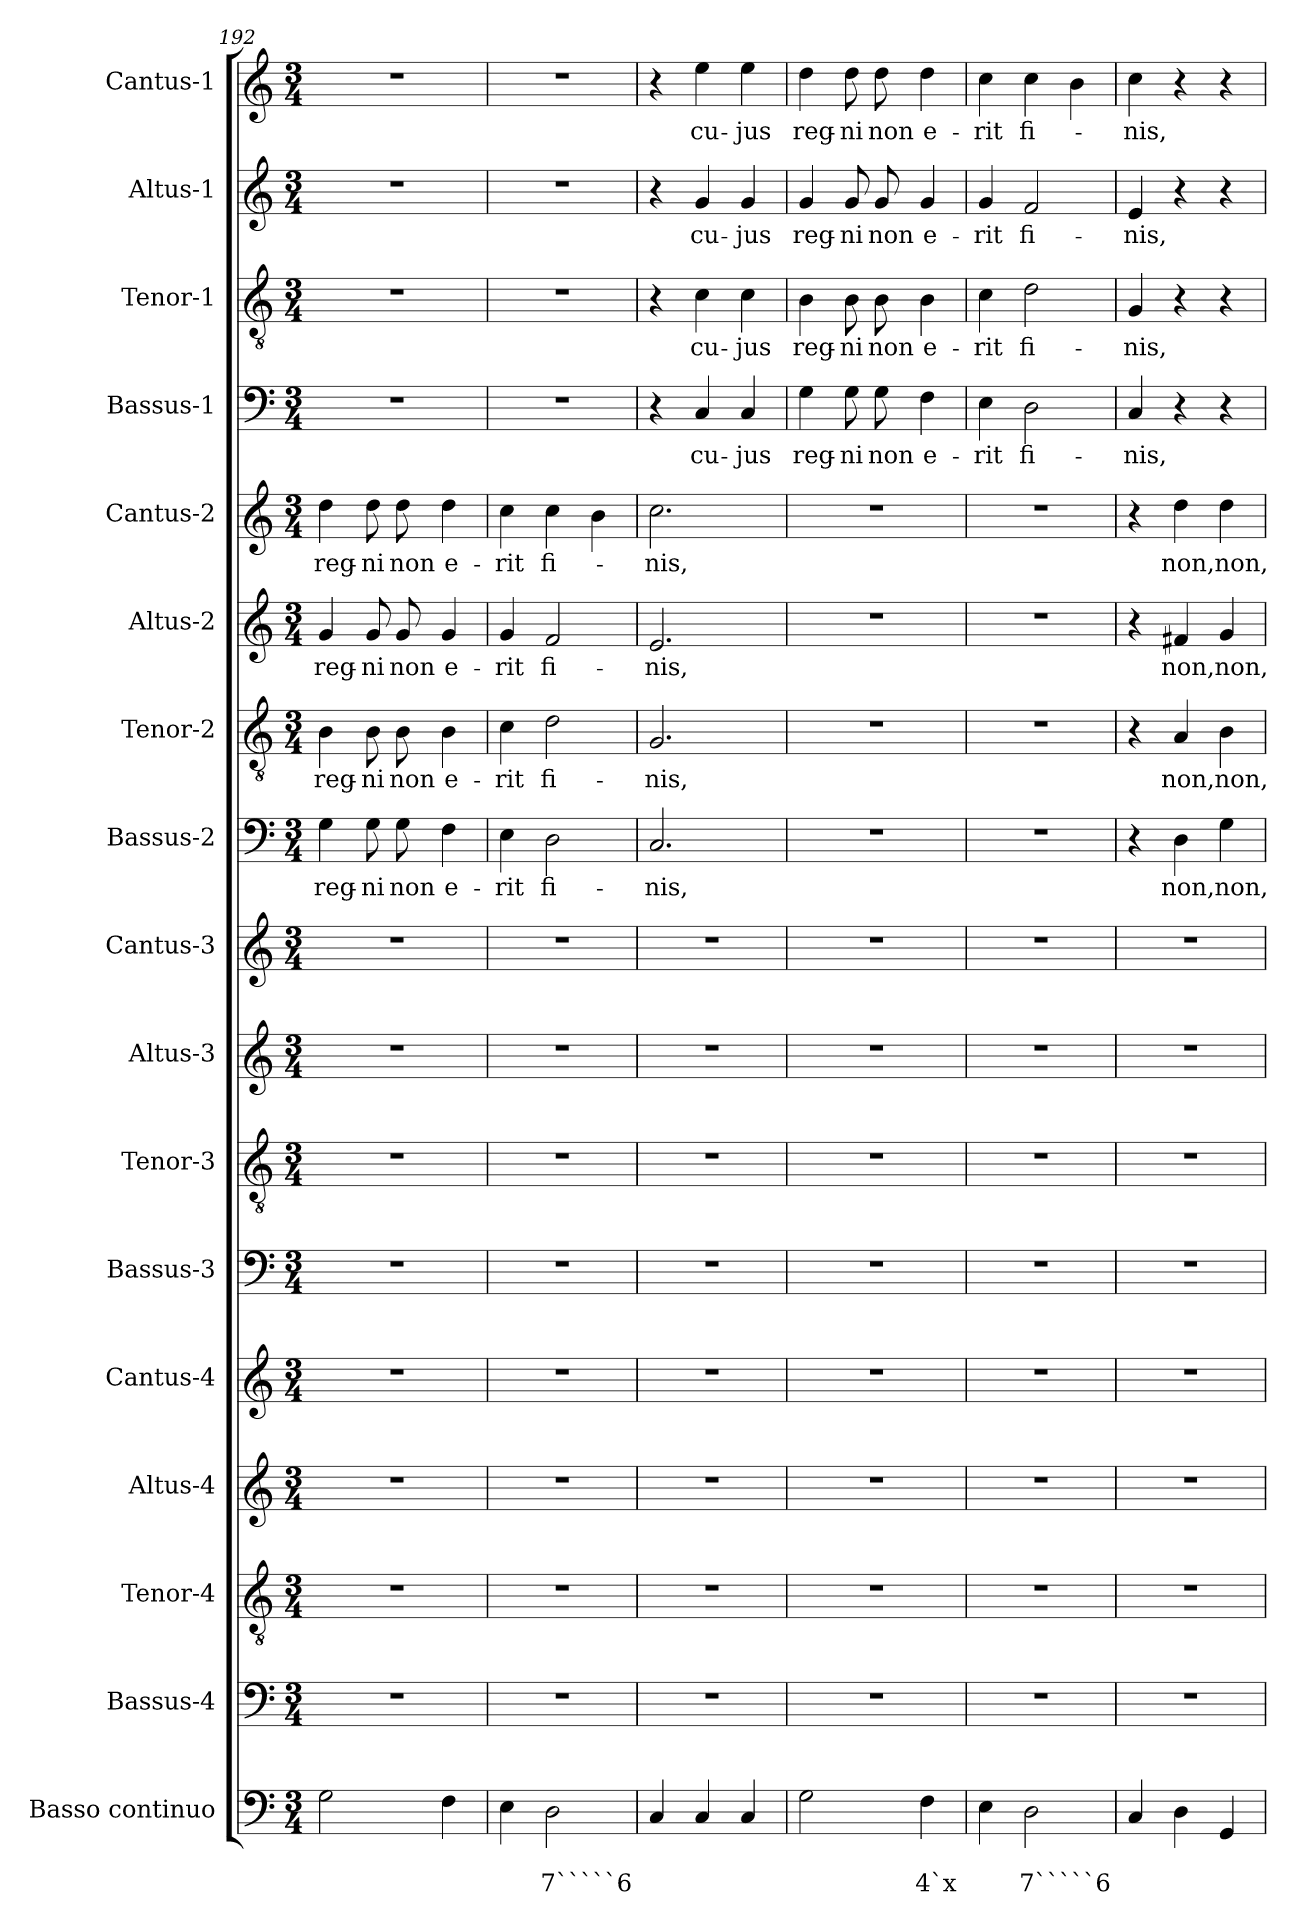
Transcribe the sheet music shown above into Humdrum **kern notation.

**kern	**text	**text	**kern	**kern	**kern	**kern	**kern	**kern	**kern	**kern	**kern	**text	**kern	**text	**kern	**text	**kern	**text	**kern	**text	**kern	**text	**kern	**text	**kern	**text
*part17	*part17	*part17	*part16	*part15	*part14	*part13	*part12	*part11	*part10	*part9	*part8	*part8	*part7	*part7	*part6	*part6	*part5	*part5	*part4	*part4	*part3	*part3	*part2	*part2	*part1	*part1
*staff17	*staff17	*staff17	*staff16	*staff15	*staff14	*staff13	*staff12	*staff11	*staff10	*staff9	*staff8	*staff8	*staff7	*staff7	*staff6	*staff6	*staff5	*staff5	*staff4	*staff4	*staff3	*staff3	*staff2	*staff2	*staff1	*staff1
*I"Basso continuo	*	*	*I"Bassus-4	*I"Tenor-4	*I"Altus-4	*I"Cantus-4	*I"Bassus-3	*I"Tenor-3	*I"Altus-3	*I"Cantus-3	*I"Bassus-2	*	*I"Tenor-2	*	*I"Altus-2	*	*I"Cantus-2	*	*I"Bassus-1	*	*I"Tenor-1	*	*I"Altus-1	*	*I"Cantus-1	*
*I'BC2	*	*	*I'B4	*I'T4	*I'A4	*I'C4	*I'B3	*I'T3	*I'A3	*I'C3	*I'B2	*	*I'T2	*	*I'A-2	*	*I'C2	*	*I'B1	*	*I'T1	*	*I'A1	*	*I'C1	*
*clefF4	*	*	*clefF4	*clefGv2	*clefG2	*clefG2	*clefF4	*clefGv2	*clefG2	*clefG2	*clefF4	*	*clefGv2	*	*clefG2	*	*clefG2	*	*clefF4	*	*clefGv2	*	*clefG2	*	*clefG2	*
*k[]	*	*	*k[]	*k[]	*k[]	*k[]	*k[]	*k[]	*k[]	*k[]	*k[]	*	*k[]	*	*k[]	*	*k[]	*	*k[]	*	*k[]	*	*k[]	*	*k[]	*
*C:	*	*	*C:	*C:	*C:	*C:	*C:	*C:	*C:	*C:	*C:	*	*C:	*	*C:	*	*C:	*	*C:	*	*C:	*	*C:	*	*C:	*
*M3/4	*	*	*M3/4	*M3/4	*M3/4	*M3/4	*M3/4	*M3/4	*M3/4	*M3/4	*M3/4	*	*M3/4	*	*M3/4	*	*M3/4	*	*M3/4	*	*M3/4	*	*M3/4	*	*M3/4	*
=192	=192	=192	=192	=192	=192	=192	=192	=192	=192	=192	=192	=192	=192	=192	=192	=192	=192	=192	=192	=192	=192	=192	=192	=192	=192	=192
!	!	!	!	!	!	!	!	!	!	!	!	!LO:LY:b	!	!LO:LY:b	!	!LO:LY:b	!	!LO:LY:b	!	!	!	!	!	!	!	!
2G\	.	.	2.r	2.r	2.r	2.r	2.r	2.r	2.r	2.r	4G\	reg-	4B\	reg-	4g/	reg-	4dd\	reg-	2.r	.	2.r	.	2.r	.	2.r	.
!	!	!	!	!	!	!	!	!	!	!	!	!LO:LY:b	!	!LO:LY:b	!	!LO:LY:b	!	!LO:LY:b	!	!	!	!	!	!	!	!
.	.	.	.	.	.	.	.	.	.	.	8G\	-ni	8B\	-ni	8g/	-ni	8dd\	-ni	.	.	.	.	.	.	.	.
!	!	!	!	!	!	!	!	!	!	!	!	!LO:LY:b	!	!LO:LY:b	!	!LO:LY:b	!	!LO:LY:b	!	!	!	!	!	!	!	!
.	.	.	.	.	.	.	.	.	.	.	8G\	non	8B\	non	8g/	non	8dd\	non	.	.	.	.	.	.	.	.
!	!	!	!	!	!	!	!	!	!	!	!	!LO:LY:b	!	!LO:LY:b	!	!LO:LY:b	!	!LO:LY:b	!	!	!	!	!	!	!	!
4F\	.	.	.	.	.	.	.	.	.	.	4F\	e-	4B\	e-	4g/	e-	4dd\	e-	.	.	.	.	.	.	.	.
=193	=193	=193	=193	=193	=193	=193	=193	=193	=193	=193	=193	=193	=193	=193	=193	=193	=193	=193	=193	=193	=193	=193	=193	=193	=193	=193
!	!	!	!	!	!	!	!	!	!	!	!	!LO:LY:b	!	!LO:LY:b	!	!LO:LY:b	!	!LO:LY:b	!	!	!	!	!	!	!	!
4E\	.	.	2.r	2.r	2.r	2.r	2.r	2.r	2.r	2.r	4E\	-rit	4c\	-rit	4g/	-rit	4cc\	-rit	2.r	.	2.r	.	2.r	.	2.r	.
!	!	!LO:LY:b	!	!	!	!	!	!	!	!	!	!LO:LY:b	!	!LO:LY:b	!	!LO:LY:b	!	!LO:LY:b	!	!	!	!	!	!	!	!
2D\	.	7`````6	.	.	.	.	.	.	.	.	2D\	fi-	2d\	fi-	2f/	fi-	4cc\	fi-	.	.	.	.	.	.	.	.
.	.	.	.	.	.	.	.	.	.	.	.	.	.	.	.	.	4b\	.	.	.	.	.	.	.	.	.
=194	=194	=194	=194	=194	=194	=194	=194	=194	=194	=194	=194	=194	=194	=194	=194	=194	=194	=194	=194	=194	=194	=194	=194	=194	=194	=194
!	!	!	!	!	!	!	!	!	!	!	!	!LO:LY:b	!	!LO:LY:b	!	!LO:LY:b	!	!LO:LY:b	!	!	!	!	!	!	!	!
4C/	.	.	2.r	2.r	2.r	2.r	2.r	2.r	2.r	2.r	2.C/	-nis,	2.G/	-nis,	2.e/	-nis,	2.cc\	-nis,	4r	.	4r	.	4r	.	4r	.
!	!	!	!	!	!	!	!	!	!	!	!	!	!	!	!	!	!	!	!	!LO:LY:b	!	!LO:LY:b	!	!LO:LY:b	!	!LO:LY:b
4C/	.	.	.	.	.	.	.	.	.	.	.	.	.	.	.	.	.	.	4C/	cu-	4c\	cu-	4g/	cu-	4ee\	cu-
!	!	!	!	!	!	!	!	!	!	!	!	!	!	!	!	!	!	!	!	!LO:LY:b	!	!LO:LY:b	!	!LO:LY:b	!	!LO:LY:b
4C/	.	.	.	.	.	.	.	.	.	.	.	.	.	.	.	.	.	.	4C/	-jus	4c\	-jus	4g/	-jus	4ee\	-jus
!!LO:PB:g=z
=195	=195	=195	=195	=195	=195	=195	=195	=195	=195	=195	=195	=195	=195	=195	=195	=195	=195	=195	=195	=195	=195	=195	=195	=195	=195	=195
!	!	!	!	!	!	!	!	!	!	!	!	!	!	!	!	!	!	!	!	!LO:LY:b	!	!LO:LY:b	!	!LO:LY:b	!	!LO:LY:b
2G\	.	.	2.r	2.r	2.r	2.r	2.r	2.r	2.r	2.r	2.r	.	2.r	.	2.r	.	2.r	.	4G\	reg-	4B\	reg-	4g/	reg-	4dd\	reg-
!	!	!	!	!	!	!	!	!	!	!	!	!	!	!	!	!	!	!	!	!LO:LY:b	!	!LO:LY:b	!	!LO:LY:b	!	!LO:LY:b
.	.	.	.	.	.	.	.	.	.	.	.	.	.	.	.	.	.	.	8G\	-ni	8B\	-ni	8g/	-ni	8dd\	-ni
!	!	!	!	!	!	!	!	!	!	!	!	!	!	!	!	!	!	!	!	!LO:LY:b	!	!LO:LY:b	!	!LO:LY:b	!	!LO:LY:b
.	.	.	.	.	.	.	.	.	.	.	.	.	.	.	.	.	.	.	8G\	non	8B\	non	8g/	non	8dd\	non
!	!	!LO:LY:b	!	!	!	!	!	!	!	!	!	!	!	!	!	!	!	!	!	!LO:LY:b	!	!LO:LY:b	!	!LO:LY:b	!	!LO:LY:b
4F\	.	4`x	.	.	.	.	.	.	.	.	.	.	.	.	.	.	.	.	4F\	e-	4B\	e-	4g/	e-	4dd\	e-
=196	=196	=196	=196	=196	=196	=196	=196	=196	=196	=196	=196	=196	=196	=196	=196	=196	=196	=196	=196	=196	=196	=196	=196	=196	=196	=196
!	!	!	!	!	!	!	!	!	!	!	!	!	!	!	!	!	!	!	!	!LO:LY:b	!	!LO:LY:b	!	!LO:LY:b	!	!LO:LY:b
4E\	.	.	2.r	2.r	2.r	2.r	2.r	2.r	2.r	2.r	2.r	.	2.r	.	2.r	.	2.r	.	4E\	-rit	4c\	-rit	4g/	-rit	4cc\	-rit
!	!	!LO:LY:b	!	!	!	!	!	!	!	!	!	!	!	!	!	!	!	!	!	!LO:LY:b	!	!LO:LY:b	!	!LO:LY:b	!	!LO:LY:b
2D\	.	7`````6	.	.	.	.	.	.	.	.	.	.	.	.	.	.	.	.	2D\	fi-	2d\	fi-	2f/	fi-	4cc\	fi-
.	.	.	.	.	.	.	.	.	.	.	.	.	.	.	.	.	.	.	.	.	.	.	.	.	4b\	.
=197	=197	=197	=197	=197	=197	=197	=197	=197	=197	=197	=197	=197	=197	=197	=197	=197	=197	=197	=197	=197	=197	=197	=197	=197	=197	=197
!	!	!	!	!	!	!	!	!	!	!	!	!	!	!	!	!	!	!	!	!LO:LY:b	!	!LO:LY:b	!	!LO:LY:b	!	!LO:LY:b
4C/	.	.	2.r	2.r	2.r	2.r	2.r	2.r	2.r	2.r	4r	.	4r	.	4r	.	4r	.	4C/	-nis,	4G/	-nis,	4e/	-nis,	4cc\	-nis,
!	!	!	!	!	!	!	!	!	!	!	!	!LO:LY:b	!	!LO:LY:b	!	!LO:LY:b	!	!LO:LY:b	!	!	!	!	!	!	!	!
4D\	.	.	.	.	.	.	.	.	.	.	4D\	non,	4A/	non,	4f#X/	non,	4dd\	non,	4r	.	4r	.	4r	.	4r	.
!	!	!	!	!	!	!	!	!	!	!	!	!LO:LY:b	!	!LO:LY:b	!	!LO:LY:b	!	!LO:LY:b	!	!	!	!	!	!	!	!
4GG/	.	.	.	.	.	.	.	.	.	.	4G\	non,	4B\	non,	4g/	non,	4dd\	non,	4r	.	4r	.	4r	.	4r	.
=	=	=	=	=	=	=	=	=	=	=	=	=	=	=	=	=	=	=	=	=	=	=	=	=	=	=
*-	*-	*-	*-	*-	*-	*-	*-	*-	*-	*-	*-	*-	*-	*-	*-	*-	*-	*-	*-	*-	*-	*-	*-	*-	*-	*-
